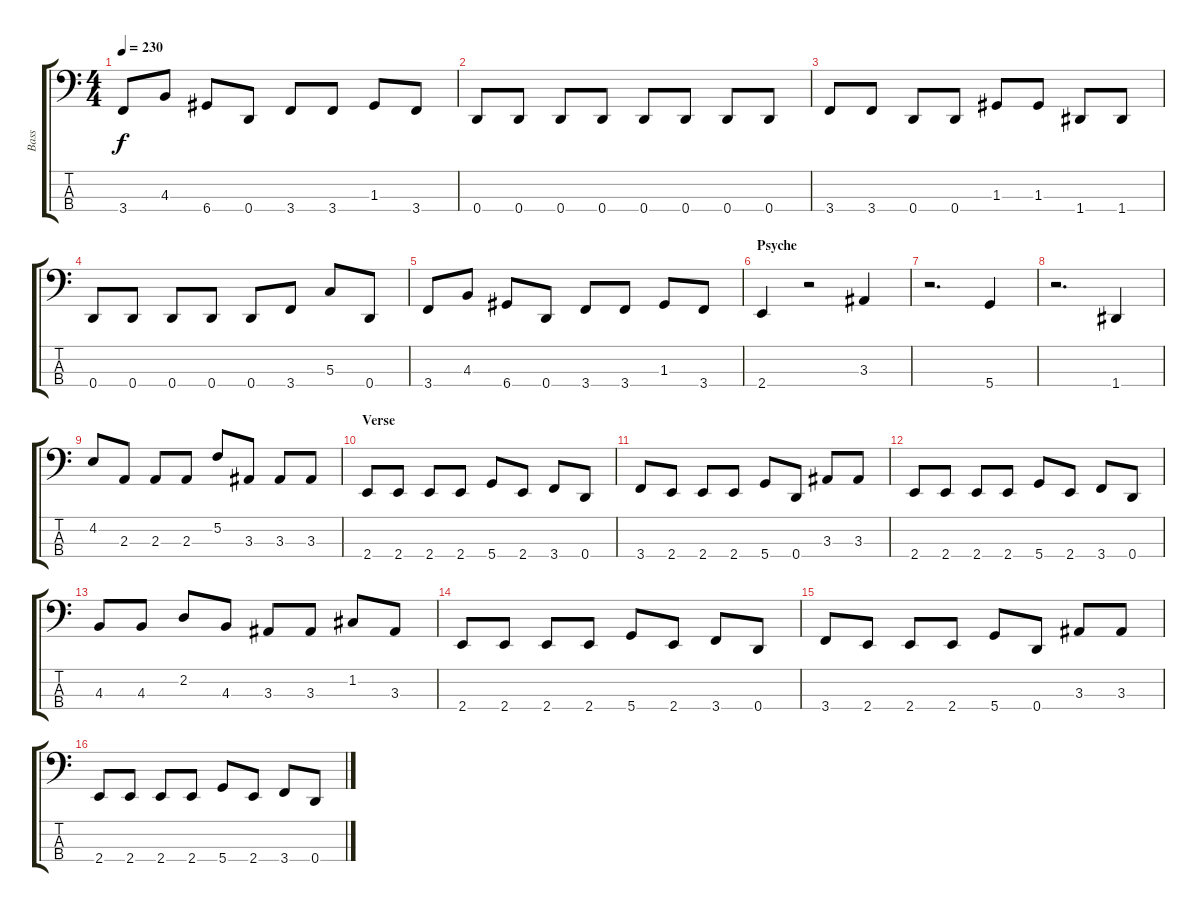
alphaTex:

\track ("Bass" "Bass") {instrument electricbasspick}
\staff {score tabs}
\tuning (F2 C2 G1 D1) {hide}
\ts (4 4)
\tempo 230
\clef f4
\ks c
3.4.8{dy f} 4.3.8 6.4.8 0.4.8 3.4.8 3.4.8 1.3.8 3.4.8 |
0.4.8 0.4.8 0.4.8 0.4.8 0.4.8 0.4.8 0.4.8 0.4.8 |
3.4.8 3.4.8 0.4.8 0.4.8 1.3.8 1.3.8 1.4.8 1.4.8 |
0.4.8 0.4.8 0.4.8 0.4.8 0.4.8 3.4.8 5.3.8 0.4.8 |
3.4.8 4.3.8 6.4.8 0.4.8 3.4.8 3.4.8 1.3.8 3.4.8 |
\section ("" "Psyche")
2.4.4 r.2 3.3.4 |
r.2{d} 5.4.4 |
r.2{d} 1.4.4 |
4.2.8 2.3.8 2.3.8 2.3.8 5.2.8 3.3.8 3.3.8 3.3.8 |
\section ("" "Verse")
2.4.8 2.4.8 2.4.8 2.4.8 5.4.8 2.4.8 3.4.8 0.4.8 |
3.4.8 2.4.8 2.4.8 2.4.8 5.4.8 0.4.8 3.3.8 3.3.8 |
2.4.8 2.4.8 2.4.8 2.4.8 5.4.8 2.4.8 3.4.8 0.4.8 |
4.3.8 4.3.8 2.2.8 4.3.8 3.3.8 3.3.8 1.2.8 3.3.8 |
2.4.8 2.4.8 2.4.8 2.4.8 5.4.8 2.4.8 3.4.8 0.4.8 |
3.4.8 2.4.8 2.4.8 2.4.8 5.4.8 0.4.8 3.3.8 3.3.8 |
2.4.8 2.4.8 2.4.8 2.4.8 5.4.8 2.4.8 3.4.8 0.4.8
